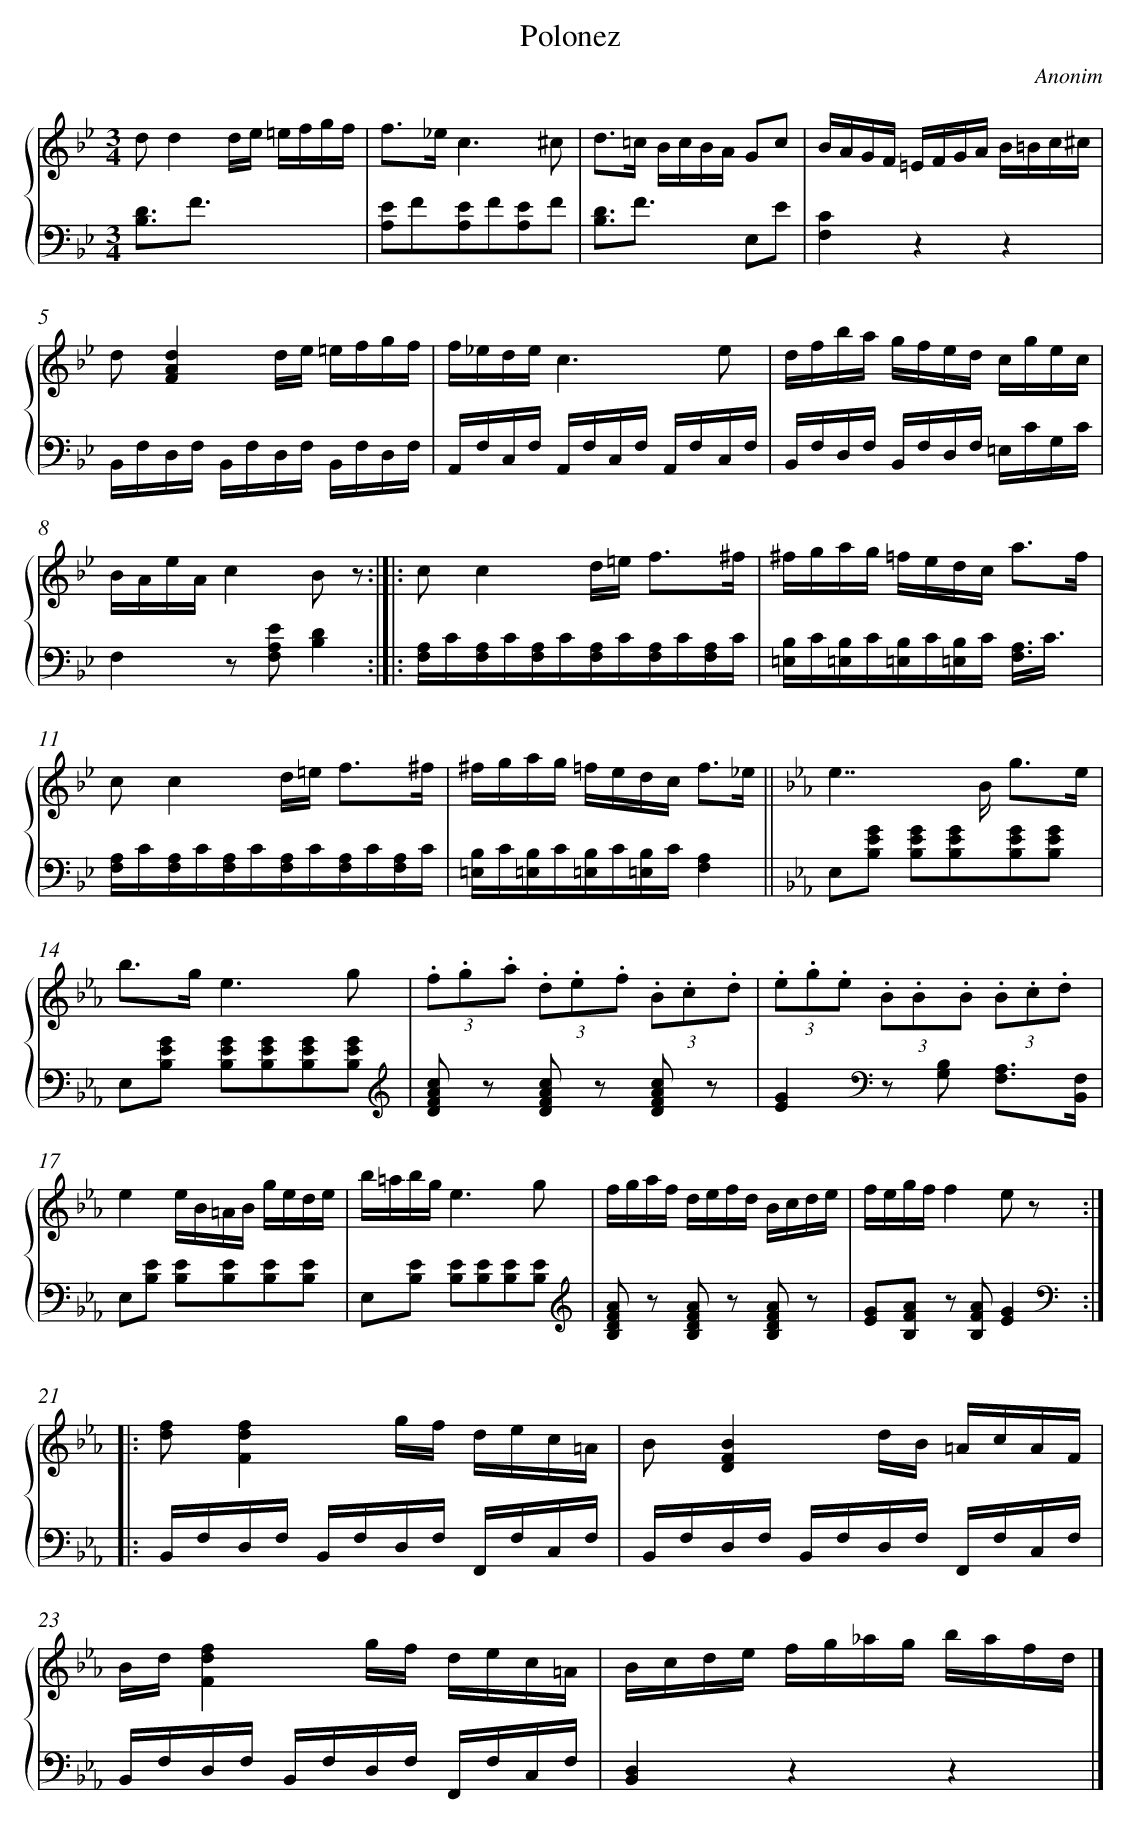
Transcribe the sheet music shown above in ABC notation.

X:1
T: Polonez
C: Anonim
L: 1/16
M: 3/4
%%staves {1 2}
V: 1 clef=treble
V: 2 clef=bass
K: Bb
[V:1] d2d4de =efgf |
[V:2] [D3B,3]F3x6 |
[V:1] f2>_e2c6^c2 |
[V:2] [E2A,2]F2[E2A,2]F2[E2A,2]F2 |
[V:1] d2>=c2 BcBA G2c2 |
[V:2] [D3B,3]F3 x2 E,2E2 |
[V:1] BAGF =EFGA B=Bc^c |
[V:2] [C4F,4]z4z4 |
[V:1] d2[d4A4F4]de =efgf |
[V:2] B,,F,D,F, B,,F,D,F, B,,F,D,F, |
[V:1] f_edec6e2 |
[V:2] A,,F,C,F, A,,F,C,F, A,,F,C,F, |
[V:1] dfba gfed cgec |
[V:2] B,,F,D,F, B,,F,D,F, =E,CG,C |
[V:1] BAeAc4B2 z2 :|]|:
[V:2] F,4z2 [E2A,2F,2][D4B,4] :|]|:
[V:1] c2c4d=e2< f2^f |
[V:2] [A,F,]C[A,F,]C[A,F,]C[A,F,]C[A,F,]C[A,F,]C |
[V:1] ^fgag =fedc2< a2f |
[V:2] [B,=E,]C[B,=E,]C[B,=E,]C[B,=E,]C [A,3/F,3/]C3/ x |
[V:1] c2c4d=e2< f2^f |
[V:2] [A,F,]C[A,F,]C[A,F,]C[A,F,]C[A,F,]C[A,F,]C |
[V:1] ^fgag =fedc2< f2_e ||
[V:2] [B,=E,]C[B,=E,]C[B,=E,]C[B,=E,]C[A,4F,4] ||
[V:1]  [K:Eb] e4>>B4 g3e |
[V:2]  [K:Eb] E,2[G2E2B,2] [G2E2B,2][G2E2B,2][G2E2B,2][G2E2B,2] |
[V:1] b2>g2e6g2 |
[V:2] E,2[G2E2B,2] [G2E2B,2][G2E2B,2][G2E2B,2][G2E2B,2][K:clef=treble] |
[V:1] (3.f2.g2.a2 (3.d2.e2.f2 (3.B2.c2.d2 |
[V:2] [c2A2F2D2] z2 [c2A2F2D2] z2 [c2A2F2D2] z2 |
[V:1] (3.e2.g2.e2 (3.B2.B2.B2 (3.B2.c2.d2 |
[V:2] [G4E4][K:clef=bass]z2 [B,2G,2] [A,3F,3][F,B,,] |
[V:1] e4eB=AB gede |
[V:2] E,2[E2B,2] [E2B,2][E2B,2][E2B,2][E2B,2] |
[V:1] b=abge6g2 |
[V:2] E,2[E2B,2] [E2B,2][E2B,2][E2B,2][E2B,2][K:clef=treble] |
[V:1] fgaf defd Bcde |
[V:2] [A2F2D2B,2] z2 [A2F2D2B,2] z2 [A2F2D2B,2] z2 |
[V:1] fegff4e2 z2 :|]|:
[V:2] [G2E2][A2F2B,2] z2 [A2F2B,2][G4E4][K:clef=bass] :|]|:
[V:1] [f2d2][f4d4F4]gf dec=A |
[V:2] B,,F,D,F, B,,F,D,F, F,,F,C,F, |
[V:1] B2[B4F4D4]dB =AcAF |
[V:2] B,,F,D,F, B,,F,D,F, F,,F,C,F, |
[V:1] Bd[f4d4F4]gf dec=A |
[V:2] B,,F,D,F, B,,F,D,F, F,,F,C,F, |
[V:1] Bcde fg_ag bafd |]
[V:2] [D,4B,,4]z4z4 |]
